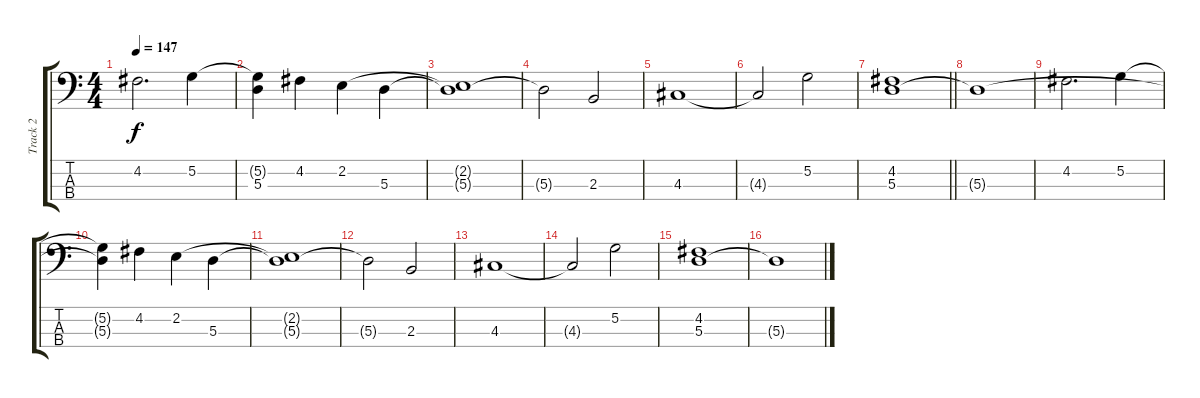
\track ("Track 2" "Track 2") {instrument electricbassfinger}
\staff {score tabs}
\tuning (G2 D2 A1 E1) {hide}
\ts (4 4)
\section ("" "")
\tempo 147
\clef f4
\ks c
4.2.2{d dy f} 5.2.4 |
(5.2{t} 5.3{t}).4 4.2.4 2.2.4 5.3.4 |
(2.2{t} 5.3{t}).1 |
5.3{t}.2 2.3.2 |
4.3.1 |
4.3{t}.2 5.2.2 |
\barLineRight lightlight
(4.2 5.3).1 |
\section ("" "")
5.3{t}.1 |
4.2.2{d} 5.2.4 |
(5.2{t} 5.3{t}).4 4.2.4 2.2.4 5.3.4 |
(2.2{t} 5.3{t}).1 |
5.3{t}.2 2.3.2 |
4.3.1 |
4.3{t}.2 5.2.2 |
(4.2 5.3).1 |
5.3{t}.1
